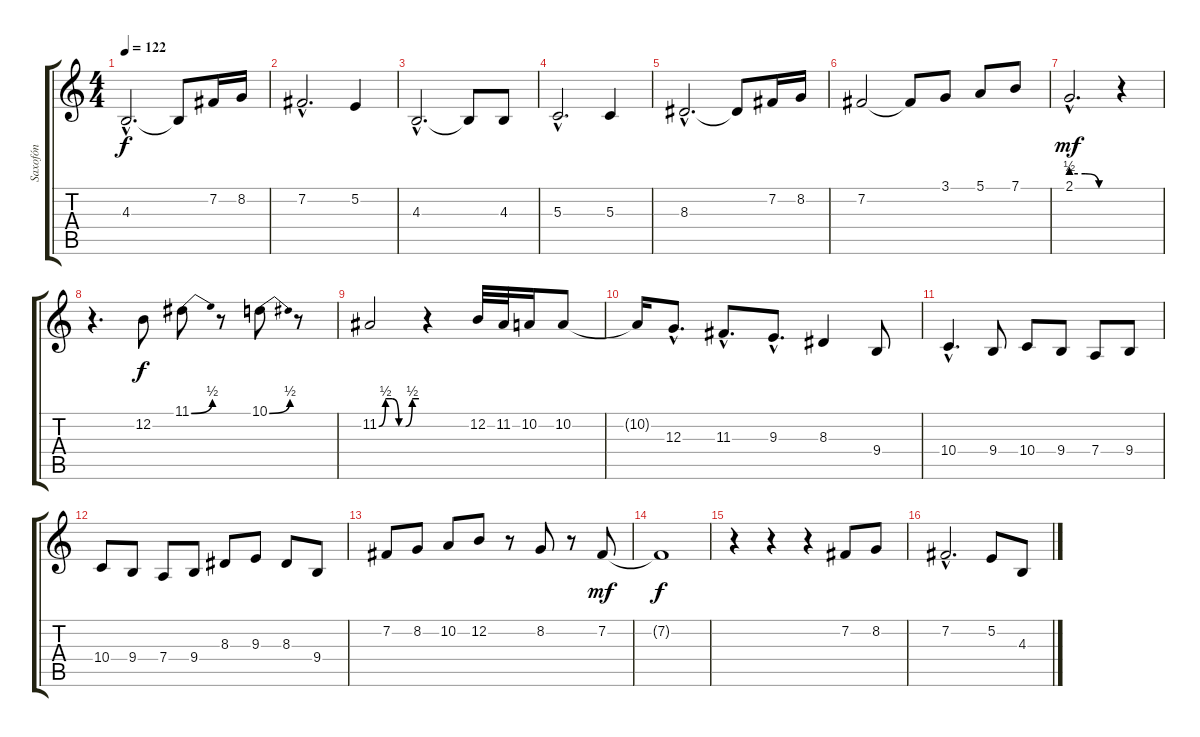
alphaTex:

\track ("Saxofón" "Saxofón") {instrument altosax}
\staff {score tabs}
\tuning (E4 B3 G3 D3 A2 E2) {hide}
\ts (4 4)
\tempo 122
\clef g2
\ks c
4.3{hac}.2{d dy f} 4.3{t}.8 7.2.16 8.2.16 |
7.2{hac}.2{d} 5.2.4 |
4.3{hac}.2{d} 4.3{t}.8 4.3.8 |
5.3{hac}.2{d} 5.3.4 |
8.3{hac}.2{d} 8.3{t}.8 7.2.16 8.2.16 |
7.2.2 7.2{t}.8 3.1.8 5.1.8 7.1.8 |
2.1{be (custom 0 2 20 2 40 0 60 0) hac}.2{d dy mf} r.4 |
r.4{d} 12.2.8{dy f} 11.1{be (bend 0 0 60 2)}.8 r.8 10.1{be (bend 0 0 60 2)}.8 r.8 |
11.2{be (custom 0 0 10 2 20 2 30 0 40 0 50 2 60 2)}.2 r.4 12.2.32 11.2.32 10.2.16 10.2.8 |
10.2{t}.16 12.3{hac}.8{d} 11.3{hac}.8{d} 9.3{hac}.8{d} 8.3.4 9.4.8 |
10.4{hac}.4{d} 9.4.8 10.4.8 9.4.8 7.4.8 9.4.8 |
10.4.8 9.4.8 7.4.8 9.4.8 8.3.8 9.3.8 8.3.8 9.4.8 |
7.2.8 8.2.8 10.2.8 12.2.8 r.8 8.2.8 r.8 7.2.8{dy mf} |
7.2{t}.1{dy f} |
r.4 r.4 r.4 7.2.8 8.2.8 |
7.2{hac}.2{d} 5.2.8 4.3.8
